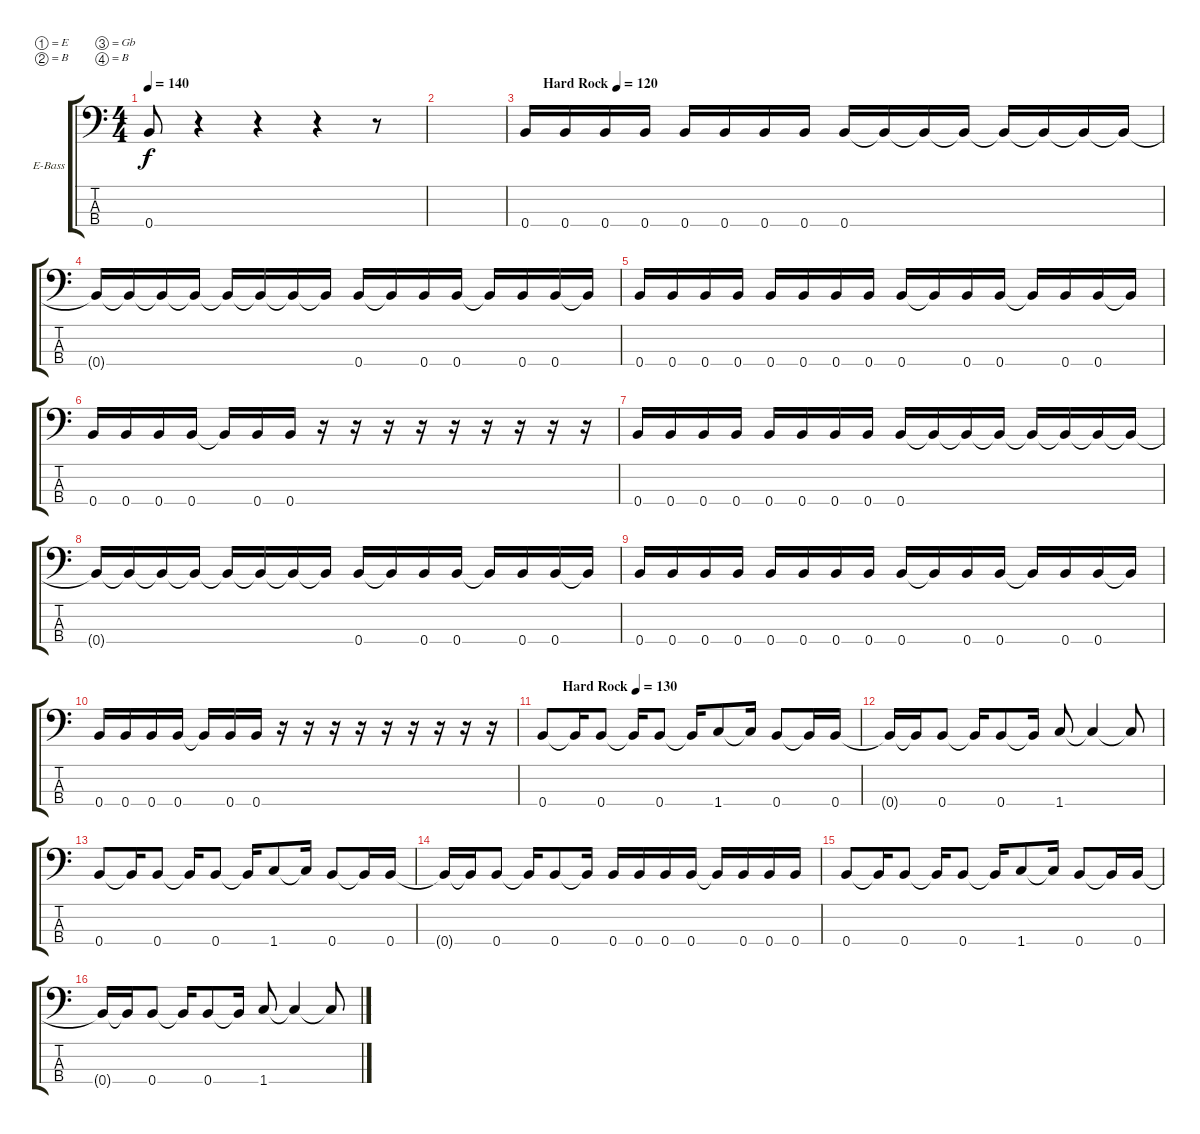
\bracketExtendMode groupsimilarinstruments
\firstSystemTrackNameOrientation horizontal
\otherSystemsTrackNameOrientation horizontal
\track ("Bass" "E-Bass") {instrument electricbassfinger}
\staff {score tabs}
\tuning (E3 B2 Gb2 B1)
\ts (4 4)
\tempo 140
\clef f4
\scale
0.322751
\ks c
0.4.8{dy f} r.4 r.4 r.4 r.8 |
\scale
0.333333 |
\tempo (120 "Hard Rock" 0.0277778)
\scale
0.333333 0.4.16 0.4.16 0.4.16 0.4.16 0.4.16 0.4.16 0.4.16 0.4.16 0.4.16 0.4{t}.16 0.4{t}.16 0.4{t}.16 0.4{t}.16 0.4{t}.16 0.4{t}.16 0.4{t}.16 |
\scale
0.333333 0.4{t}.16 0.4{t}.16 0.4{t}.16 0.4{t}.16 0.4{t}.16 0.4{t}.16 0.4{t}.16 0.4{t}.16 0.4.16 0.4{t}.16 0.4.16 0.4.16 0.4{t}.16 0.4.16 0.4.16 0.4{t}.16 |
\scale
0.333333 0.4.16 0.4.16 0.4.16 0.4.16 0.4.16 0.4.16 0.4.16 0.4.16 0.4.16 0.4{t}.16 0.4.16 0.4.16 0.4{t}.16 0.4.16 0.4.16 0.4{t}.16 |
\scale
0.333333 0.4.16 0.4.16 0.4.16 0.4.16 0.4{t}.16 0.4.16 0.4.16 r.16 r.16 r.16 r.16 r.16 r.16 r.16 r.16 r.16 |
\scale
0.333333 0.4.16 0.4.16 0.4.16 0.4.16 0.4.16 0.4.16 0.4.16 0.4.16 0.4.16 0.4{t}.16 0.4{t}.16 0.4{t}.16 0.4{t}.16 0.4{t}.16 0.4{t}.16 0.4{t}.16 |
\scale
0.333333 0.4{t}.16 0.4{t}.16 0.4{t}.16 0.4{t}.16 0.4{t}.16 0.4{t}.16 0.4{t}.16 0.4{t}.16 0.4.16 0.4{t}.16 0.4.16 0.4.16 0.4{t}.16 0.4.16 0.4.16 0.4{t}.16 |
\scale
0.333333 0.4.16 0.4.16 0.4.16 0.4.16 0.4.16 0.4.16 0.4.16 0.4.16 0.4.16 0.4{t}.16 0.4.16 0.4.16 0.4{t}.16 0.4.16 0.4.16 0.4{t}.16 |
\scale
0.333333 0.4.16 0.4.16 0.4.16 0.4.16 0.4{t}.16 0.4.16 0.4.16 r.16 r.16 r.16 r.16 r.16 r.16 r.16 r.16 r.16 |
\tempo (130 "Hard Rock" 0.0625)
\scale
0.333333 0.4.8 0.4{t}.16 0.4.8 0.4{t}.16 0.4.8 0.4{t}.16 1.4.8 1.4{t}.16 0.4.8 0.4{t}.16 0.4.16 |
\scale
0.333333 0.4{t}.16 0.4{t}.16 0.4.8 0.4{t}.16 0.4.8 0.4{t}.16 1.4.8 1.4{t}.4 1.4{t}.8 |
\scale
0.333333 0.4.8 0.4{t}.16 0.4.8 0.4{t}.16 0.4.8 0.4{t}.16 1.4.8 1.4{t}.16 0.4.8 0.4{t}.16 0.4.16 |
\scale
0.333333 0.4{t}.16 0.4{t}.16 0.4.8 0.4{t}.16 0.4.8 0.4{t}.16 0.4.16 0.4.16 0.4.16 0.4.16 0.4{t}.16 0.4.16 0.4.16 0.4.16 |
\scale
0.333333 0.4.8 0.4{t}.16 0.4.8 0.4{t}.16 0.4.8 0.4{t}.16 1.4.8 1.4{t}.16 0.4.8 0.4{t}.16 0.4.16 |
\scale
0.333333 0.4{t}.16 0.4{t}.16 0.4.8 0.4{t}.16 0.4.8 0.4{t}.16 1.4.8 1.4{t}.4 1.4{t}.8
